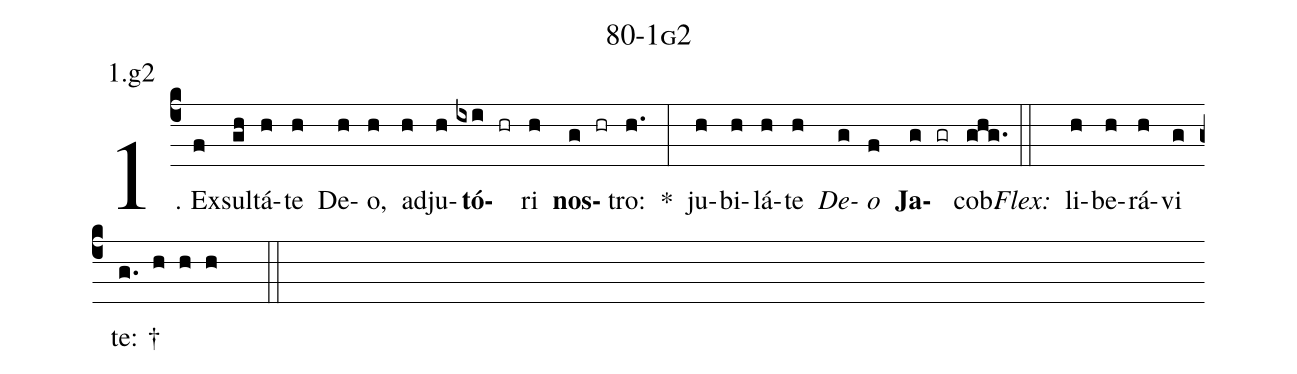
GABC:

name: 80-1g2;
annotation: 1.g2;
%%
(c4)1. Ex(f)sul(gh)tá(h)te(h) De(h)o,(h) ad(h)ju(h)<b>tó</b>(ixi hr)ri(h) <b>nos</b>(g hr)tro:(h.) *(:) ju(h)bi(h)lá(h)te(h) <i>De</i>(g)<i>o</i>(f) <b>Ja</b>(g gr)cob.(ghg.) (::)
<i>Flex:</i>()  li(h)be(h)rá(h)vi(g) te: †(g. h h h  ::)
